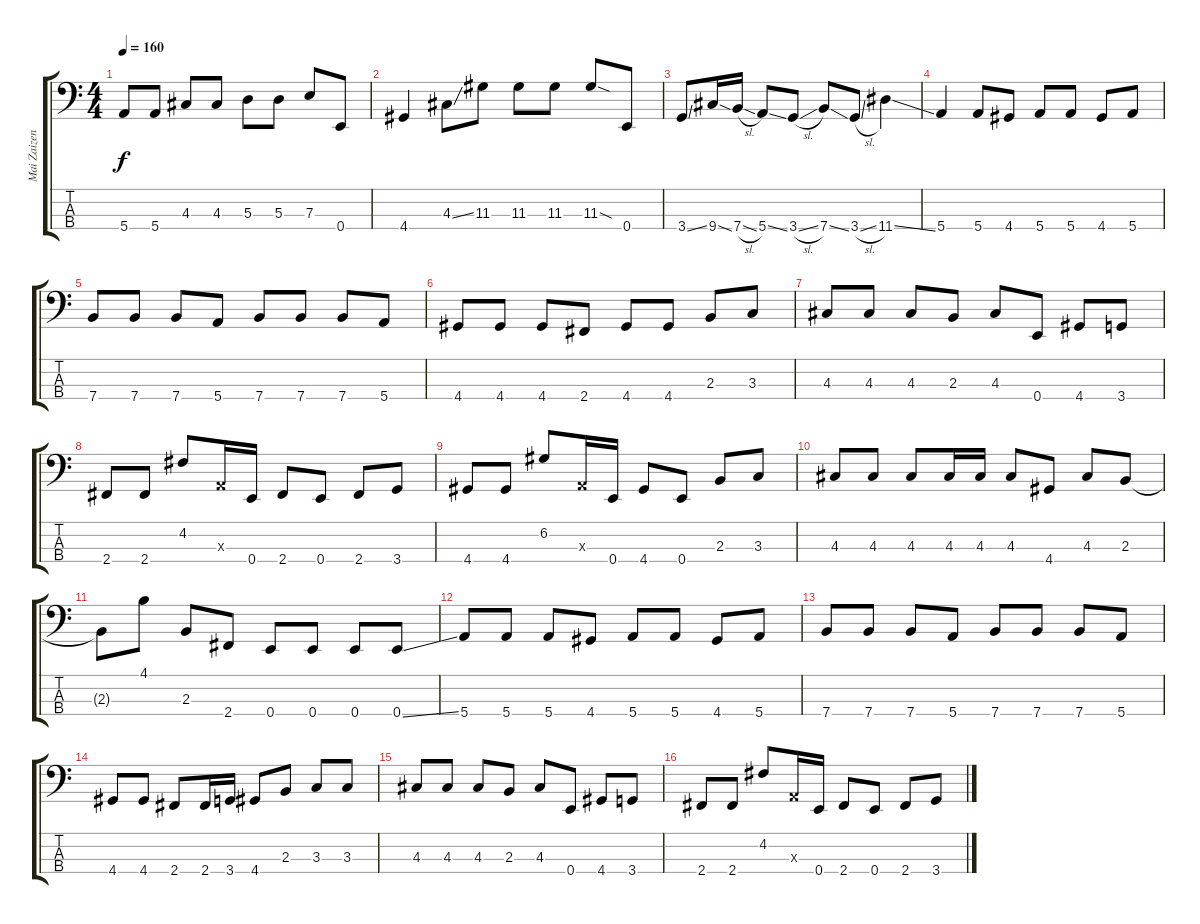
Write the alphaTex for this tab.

\track ("Mai Zaizen (Bass)" "Mai Zaizen") {instrument electricbassfinger}
\staff {score tabs}
\tuning (G2 D2 A1 E1) {hide}
\ts (4 4)
\tempo 160
\clef f4
\ks c
5.4.8{dy f} 5.4.8 4.3.8 4.3.8 5.3.8 5.3.8 7.3.8 0.4.8 |
4.4.4 4.3{ss}.8 11.3.8 11.3.8 11.3.8 11.3{sod}.8 0.4.8 |
3.4{ss}.8 9.4{ss}.16 7.4{sl}.16 5.4{ss}.8 3.4{sl}.8 7.4{ss}.8 3.4{sl}.8 11.4{ss}.4 |
5.4.4 5.4.8 4.4.8 5.4.8 5.4.8 4.4.8 5.4.8 |
7.4.8 7.4.8 7.4.8 5.4.8 7.4.8 7.4.8 7.4.8 5.4.8 |
4.4.8 4.4.8 4.4.8 2.4.8 4.4.8 4.4.8 2.3.8 3.3.8 |
4.3.8 4.3.8 4.3.8 2.3.8 4.3.8 0.4.8 4.4.8 3.4.8 |
2.4.8 2.4.8 4.2.8 0.3{x}.16 0.4.16 2.4.8 0.4.8 2.4.8 3.4.8 |
4.4.8 4.4.8 6.2.8 0.3{x}.16 0.4.16 4.4.8 0.4.8 2.3.8 3.3.8 |
4.3.8 4.3.8 4.3.8 4.3.16 4.3.16 4.3.8 4.4.8 4.3.8 2.3.8 |
2.3{t}.8 4.1.8 2.3.8 2.4.8 0.4.8 0.4.8 0.4.8 0.4{ss}.8 |
5.4.8 5.4.8 5.4.8 4.4.8 5.4.8 5.4.8 4.4.8 5.4.8 |
7.4.8 7.4.8 7.4.8 5.4.8 7.4.8 7.4.8 7.4.8 5.4.8 |
4.4.8 4.4.8 2.4.8 2.4.16 3.4.16 4.4.8 2.3.8 3.3.8 3.3.8 |
4.3.8 4.3.8 4.3.8 2.3.8 4.3.8 0.4.8 4.4.8 3.4.8 |
2.4.8 2.4.8 4.2.8 0.3{x}.16 0.4.16 2.4.8 0.4.8 2.4.8 3.4.8
